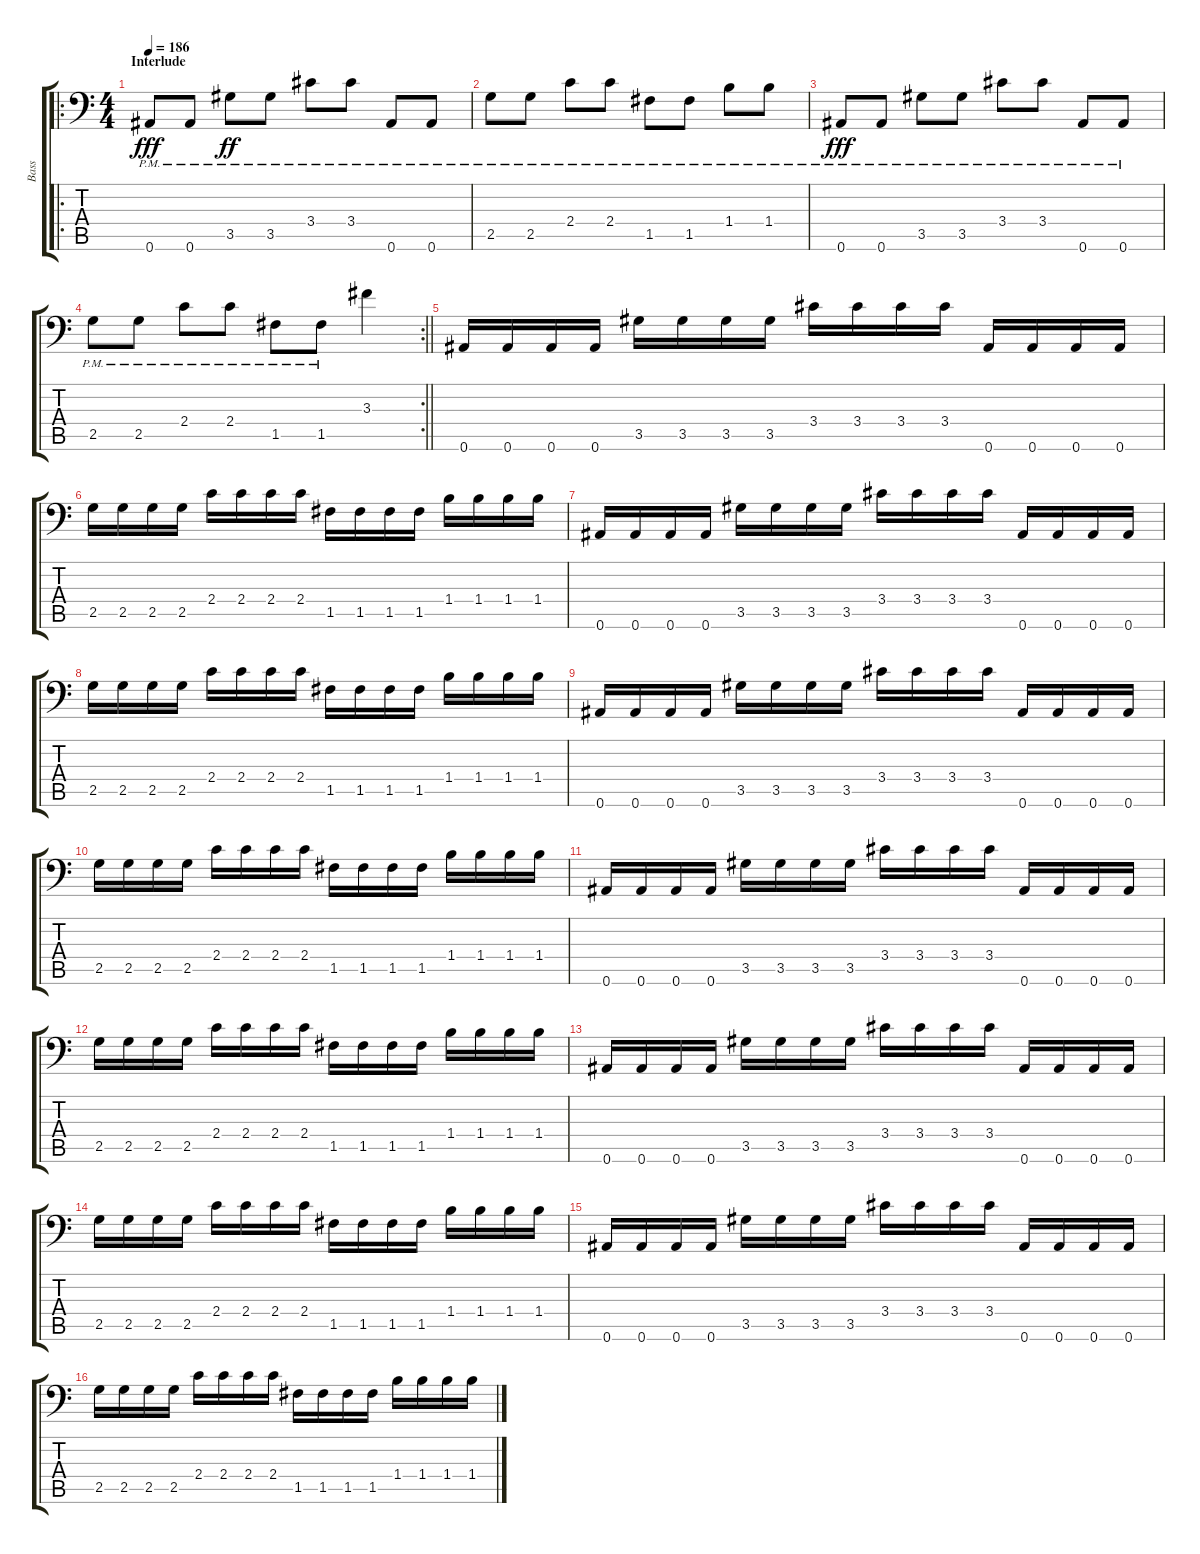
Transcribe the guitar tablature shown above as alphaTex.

\track ("Bass" "Bass") {instrument slapbass1}
\staff {score tabs}
\tuning (C4 G3 Eb3 Bb2 F2 Bb1) {hide}
\ro
\ts (4 4)
\section ("" "Interlude")
\tempo 186
\clef f4
\ks c
0.6{pm}.8{dy fff} 0.6{pm}.8 3.5{pm}.8{dy ff} 3.5{pm}.8 3.4{pm}.8 3.4{pm}.8 0.6{pm}.8 0.6{pm}.8 |
2.5{pm}.8 2.5{pm}.8 2.4{pm}.8 2.4{pm}.8 1.5{pm}.8 1.5{pm}.8 1.4{pm}.8 1.4{pm}.8 |
0.6{pm}.8{dy fff} 0.6{pm}.8 3.5{pm}.8 3.5{pm}.8 3.4{pm}.8 3.4{pm}.8 0.6{pm}.8 0.6{pm}.8 |
\rc 2
\barLineRight lightlight
2.5{pm}.8 2.5{pm}.8 2.4{pm}.8 2.4{pm}.8 1.5{pm}.8 1.5{pm}.8 3.3.4 |
0.6.16 0.6.16 0.6.16 0.6.16 3.5.16 3.5.16 3.5.16 3.5.16 3.4.16 3.4.16 3.4.16 3.4.16 0.6.16 0.6.16 0.6.16 0.6.16 |
2.5.16 2.5.16 2.5.16 2.5.16 2.4.16 2.4.16 2.4.16 2.4.16 1.5.16 1.5.16 1.5.16 1.5.16 1.4.16 1.4.16 1.4.16 1.4.16 |
0.6.16 0.6.16 0.6.16 0.6.16 3.5.16 3.5.16 3.5.16 3.5.16 3.4.16 3.4.16 3.4.16 3.4.16 0.6.16 0.6.16 0.6.16 0.6.16 |
2.5.16 2.5.16 2.5.16 2.5.16 2.4.16 2.4.16 2.4.16 2.4.16 1.5.16 1.5.16 1.5.16 1.5.16 1.4.16 1.4.16 1.4.16 1.4.16 |
0.6.16 0.6.16 0.6.16 0.6.16 3.5.16 3.5.16 3.5.16 3.5.16 3.4.16 3.4.16 3.4.16 3.4.16 0.6.16 0.6.16 0.6.16 0.6.16 |
2.5.16 2.5.16 2.5.16 2.5.16 2.4.16 2.4.16 2.4.16 2.4.16 1.5.16 1.5.16 1.5.16 1.5.16 1.4.16 1.4.16 1.4.16 1.4.16 |
0.6.16 0.6.16 0.6.16 0.6.16 3.5.16 3.5.16 3.5.16 3.5.16 3.4.16 3.4.16 3.4.16 3.4.16 0.6.16 0.6.16 0.6.16 0.6.16 |
2.5.16 2.5.16 2.5.16 2.5.16 2.4.16 2.4.16 2.4.16 2.4.16 1.5.16 1.5.16 1.5.16 1.5.16 1.4.16 1.4.16 1.4.16 1.4.16 |
0.6.16 0.6.16 0.6.16 0.6.16 3.5.16 3.5.16 3.5.16 3.5.16 3.4.16 3.4.16 3.4.16 3.4.16 0.6.16 0.6.16 0.6.16 0.6.16 |
2.5.16 2.5.16 2.5.16 2.5.16 2.4.16 2.4.16 2.4.16 2.4.16 1.5.16 1.5.16 1.5.16 1.5.16 1.4.16 1.4.16 1.4.16 1.4.16 |
0.6.16 0.6.16 0.6.16 0.6.16 3.5.16 3.5.16 3.5.16 3.5.16 3.4.16 3.4.16 3.4.16 3.4.16 0.6.16 0.6.16 0.6.16 0.6.16 |
2.5.16 2.5.16 2.5.16 2.5.16 2.4.16 2.4.16 2.4.16 2.4.16 1.5.16 1.5.16 1.5.16 1.5.16 1.4.16 1.4.16 1.4.16 1.4.16
